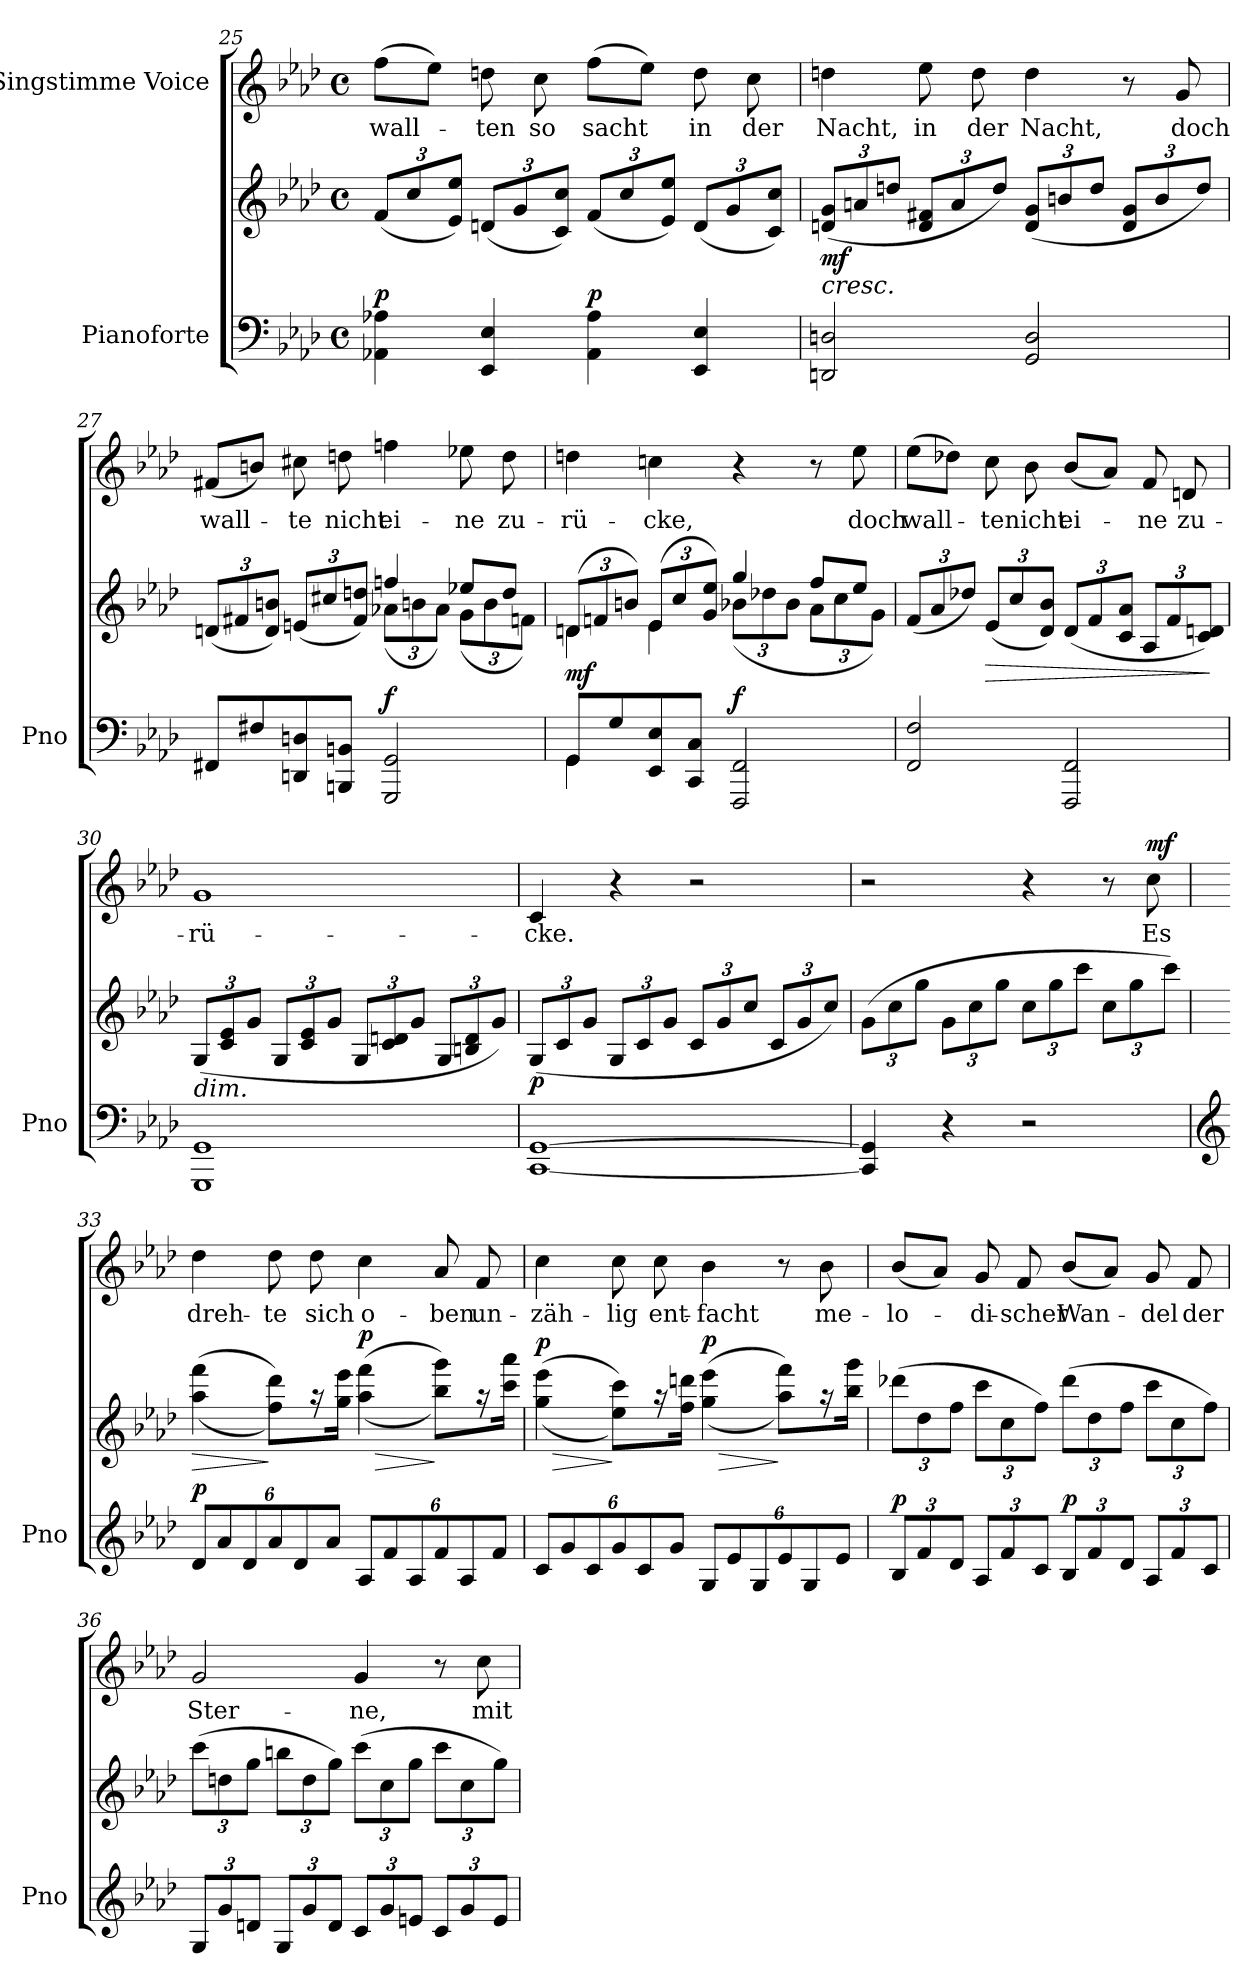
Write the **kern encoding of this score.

**kern	**kern	**dynam	**kern	**text	**dynam
*part2	*part2	*part2	*part1	*part1	*part1
*staff3	*staff2	*staff2/3	*staff1	*staff1	*staff1
*I"Pianoforte	*	*	*I"Singstimme Voice	*	*
*I'Pno	*	*	*	*	*
!!LO:LB:g=z
*clefF4	*clefG2	*	*clefG2	*	*
*k[b-e-a-d-]	*k[b-e-a-d-]	*	*k[b-e-a-d-]	*	*
*M4/4	*M4/4	*	*M4/4	*	*
*met(c)	*met(c)	*	*met(c)	*	*
*	*Xbrackettup	*	*	*	*
=25	=25	=25	=25	=25	=25
!	!	!LO:DY:a=2	!	!LO:LY:b	!
4AA-X\ 4A-X\	(<12f/L	p	(>8ff\L	wall-	.
.	12cc/	.	.	.	.
.	.	.	8ee-\J)	.	.
.	12e-/ 12ee-/J)	.	.	.	.
!	!	!	!	!LO:LY:b	!
4EE-/ 4E-/	(<12dn/L	.	8ddn\	-ten	.
.	12g/	.	.	.	.
!	!	!	!	!LO:LY:b	!
.	.	.	8cc\	so	.
.	12c/ 12cc/J)	.	.	.	.
!	!	!LO:DY:a=2	!	!LO:LY:b	!
4AA-\ 4A-\	(<12f/L	p	(>8ff\L	sacht	.
.	12cc/	.	.	.	.
.	.	.	8ee-\J)	.	.
.	12e-/ 12ee-/J)	.	.	.	.
!	!	!	!	!LO:LY:b	!
4EE-/ 4E-/	(<12d/L	.	8dd\	in	.
.	12g/	.	.	.	.
!	!	!	!	!LO:LY:b	!
.	.	.	8cc\	der	.
.	12c/ 12cc/J)	.	.	.	.
=26	=26	=26	=26	=26	=26
!LO:TX:a:i:t=cresc.	!	!	!	!	!
!	!	!LO:DY:b	!	!LO:LY:b	!
2DDn/ 2Dn/	(<12dn/ 12g/L	mf	4ddn\	Nacht,	.
.	12an/	.	.	.	.
.	12ddn/J	.	.	.	.
!	!	!	!	!LO:LY:b	!
.	12d/ 12f#X/L	.	8ee-\	in	.
.	12a/	.	.	.	.
!	!	!	!	!LO:LY:b	!
.	.	.	8dd\	der	.
.	12dd/J)	.	.	.	.
!	!	!	!	!LO:LY:b	!
2GG/ 2D/	(<12d/ 12g/L	.	4dd\	Nacht,	.
.	12bn/	.	.	.	.
.	12dd/J	.	.	.	.
.	12d/ 12g/L	.	8r	.	.
.	12b/	.	.	.	.
!	!	!	!	!LO:LY:b	!
.	.	.	8g/	doch	.
.	12dd/J)	.	.	.	.
!!LO:LB:g=z
=27	=27	=27	=27	=27	=27
*	*^	*	*	*	*
!	!	!	!	!	!LO:LY:b	!
8FF#X/L	(<12dn/L	2reyy	.	(<8f#X/L	wall-	.
.	12f#X/	.	.	.	.	.
8F#X/	.	.	.	8bn/J)	.	.
.	12d/ 12bn/J)	.	.	.	.	.
!	!	!	!	!	!LO:LY:b	!
8DDn/ 8Dn/	(<12en/L	.	.	8cc#X\	-te	.
.	12cc#X/	.	.	.	.	.
!	!	!	!	!	!LO:LY:b	!
8BBBn/ 8BBn/J	.	.	.	8ddn\	nicht	.
.	12f#/ 12ddn/J)	.	.	.	.	.
!	!	!	!LO:DY:a=2	!	!LO:LY:b	!
2GGG/ 2GG/	4ffn/	(<12a-X\L	f	4ffn\	ei-	.
.	.	12bn\	.	.	.	.
.	.	12a-\J)	.	.	.	.
!	!	!	!	!	!LO:LY:b	!
.	8ee-X/L	(<12g\L	.	8ee-X\	-ne	.
.	.	12b\	.	.	.	.
!	!	!	!	!	!LO:LY:b	!
.	8dd/J	.	.	8dd\	zu-	.
.	.	12fn\J)	.	.	.	.
=28	=28	=28	=28	=28	=28	=28
*^	*	*	*	*	*	*
!	!	!	!	!LO:DY:a=2	!	!LO:LY:b	!
8GG/L	4GG\	(>12dn/L	4d\	mf	4ddn\	rü-	.
.	.	12fn/	.	.	.	.	.
8G/	.	.	.	.	.	.	.
.	.	12bn/J)	.	.	.	.	.
!	!	!	!	!	!	!LO:LY:b	!
8EE-/ 8E-/	2.ryy	(>12e-/L	4e-\	.	4ccn\	-cke,	.
.	.	12cc/	.	.	.	.	.
8CC/ 8C/J	.	.	.	.	.	.	.
.	.	12g/ 12ee-/J)	.	.	.	.	.
!	!	!	!	!LO:DY:a=2	!	!	!
2FFF/ 2FF/	.	4gg/	(<12b-X\L	f	4r	.	.
.	.	.	12dd-X\	.	.	.	.
.	.	.	12b-\J	.	.	.	.
.	.	8ff/L	12a-\L	.	8r	.	.
.	.	.	12cc\	.	.	.	.
!	!	!	!	!	!	!LO:LY:b	!
.	.	8ee-/J	.	.	8ee-\	doch	.
.	.	.	12g\J)	.	.	.	.
*v	*v	*	*	*	*	*	*
=29	=29	=29	=29	=29	=29	=29
!	!	!	!	!	!LO:LY:b	!
*	*v	*v	*	*	*	*
2FF/ 2F/	(<12f/L	.	(>8ee-\L	wall-	.
.	12a-/	.	.	.	.
.	.	.	8dd-X\J)	.	.
.	12dd-X/J)	.	.	.	.
!	!	!LO:HP:b	!	!LO:LY:b	!
.	(<12e-/L	>	8cc\	-te	.
.	12cc/	.	.	.	.
!	!	!	!	!LO:LY:b	!
.	.	.	8b-\	nicht	.
.	12d-/ 12b-/J)	.	.	.	.
!	!	!	!	!LO:LY:b	!
2FFF/ 2FF/	(<12d-/L	.	(<8b-/L	ei-	.
.	12f/	.	.	.	.
.	.	.	8a-/J)	.	.
.	12c/ 12a-/J	.	.	.	.
!	!	!	!	!LO:LY:b	!
.	12A-/L	.	8f/	-ne	.
.	12f/	.	.	.	.
!	!	!	!	!LO:LY:b	!
.	.	.	8dn/	zu-	.
.	12c/ 12dn/J)	.	.	.	.
.	.	]	.	.	.
!!LO:LB:g=z
=30	=30	=30	=30	=30	=30
!	!LO:TX:b:i:t=dim.	!	!	!	!
!	!	!	!	!LO:LY:b	!
1GGG 1GG	(<12G/L	.	1g	-rü-	.
.	12c/ 12e-/	.	.	.	.
.	12g/J	.	.	.	.
.	12G/L	.	.	.	.
.	12c/ 12e-/	.	.	.	.
.	12g/J	.	.	.	.
.	12G/L	.	.	.	.
.	12c/ 12dn/	.	.	.	.
.	12g/J	.	.	.	.
.	12G/L	.	.	.	.
.	12Bn/ 12d/	.	.	.	.
.	12g/J)	.	.	.	.
=31	=31	=31	=31	=31	=31
!	!	!LO:DY:b	!	!LO:LY:b	!
[1CC [1GG	(<12G/L	p	4c/	-cke.	.
.	12c/	.	.	.	.
.	12g/J	.	.	.	.
.	12G/L	.	4r	.	.
.	12c/	.	.	.	.
.	12g/J	.	.	.	.
.	12c/L	.	2r	.	.
.	12g/	.	.	.	.
.	12cc/J	.	.	.	.
.	12c/L	.	.	.	.
.	12g/	.	.	.	.
.	12cc/J)	.	.	.	.
=32	=32	=32	=32	=32	=32
4CC/] 4GG/]	(>12g\L	.	2r	.	.
.	12cc\	.	.	.	.
.	12gg\J	.	.	.	.
4r	12g\L	.	.	.	.
.	12cc\	.	.	.	.
.	12gg\J	.	.	.	.
2r	12cc\L	.	4r	.	.
.	12gg\	.	.	.	.
.	12ccc\J	.	.	.	.
.	12cc\L	.	8r	.	.
.	12gg\	.	.	.	.
!	!	!	!	!LO:LY:b	!LO:DY:a
.	.	.	8cc\	Es	mf
.	12ccc\J)	.	.	.	.
!!LO:PB:g=z
=33	=33	=33	=33	=33	=33
*clefG2	*	*	*	*	*
*Xbrackettup	*	*	*	*	*
!	!	!LO:HP:b	!	!LO:LY:b	!
!	!	!LO:DY:n=1:a=2	!	!	!
12d-/L	(>(<4aa-\ 4fff\	> p	4dd-\	dreh-	.
12a-/	.	.	.	.	.
12d-/	.	.	.	.	.
!	!	!	!	!LO:LY:b	!
12a-/	8ff\ 8ddd-\L))	]	8dd-\	-te	.
12d-/	.	.	.	.	.
!	!	!	!	!LO:LY:b	!
.	16raa	.	8dd-\	sich	.
12a-/J	.	.	.	.	.
.	16gg\ 16eee-\Jk	.	.	.	.
!	!	!LO:HP:b	!	!LO:LY:b	!
!	!	!LO:DY:n=2:a	!	!	!
12A-/L	(>(<4aa-\ 4fff\	> p	4cc\	o-	.
12f/	.	.	.	.	.
12A-/	.	.	.	.	.
!	!	!	!	!LO:LY:b	!
12f/	8bb-\ 8ggg\L))	]	8a-/	-ben	.
12A-/	.	.	.	.	.
!	!	!	!	!LO:LY:b	!
.	16raa	.	8f/	un-	.
12f/J	.	.	.	.	.
.	16ccc\ 16aaa-\Jk	.	.	.	.
=34	=34	=34	=34	=34	=34
!	!	!LO:HP:b	!	!LO:LY:b	!
!	!	!LO:DY:n=1:a	!	!	!
12c/L	(>(<4gg\ 4eee-\	> p	4cc\	-zäh-	.
12g/	.	.	.	.	.
12c/	.	.	.	.	.
!	!	!	!	!LO:LY:b	!
12g/	8ee-\ 8ccc\L))	]	8cc\	-lig	.
12c/	.	.	.	.	.
!	!	!	!	!LO:LY:b	!
.	16raa	.	8cc\	ent-	.
12g/J	.	.	.	.	.
.	16ff\ 16dddn\Jk	.	.	.	.
!	!	!LO:HP:b	!	!LO:LY:b	!
!	!	!LO:DY:n=2:a	!	!	!
12G/L	(>(<4gg\ 4eee-\	> p	4b-\	-facht	.
12e-/	.	.	.	.	.
12G/	.	.	.	.	.
12e-/	8aa-\ 8fff\L))	]	8r	.	.
12G/	.	.	.	.	.
!	!	!	!	!LO:LY:b	!
.	16raa	.	8b-\	me-	.
12e-/J	.	.	.	.	.
.	16bb-\ 16ggg\Jk	.	.	.	.
!!LO:LB:g=z
=35	=35	=35	=35	=35	=35
!	!	!LO:DY:a=2	!	!LO:LY:b	!
12B-/L	(>12ddd-X\L	p	(<8b-/L	lo-	.
12f/	12dd-\	.	.	.	.
.	.	.	8a-/J)	.	.
12d-/J	12ff\J	.	.	.	.
!	!	!	!	!LO:LY:b	!
12A-/L	12ccc\L	.	8g/	di-	.
12f/	12cc\	.	.	.	.
!	!	!	!	!LO:LY:b	!
.	.	.	8f/	-scher	.
12c/J	12ff\J)	.	.	.	.
!	!	!LO:DY:a=2	!	!LO:LY:b	!
12B-/L	(>12ddd-\L	p	(<8b-/L	Wan-	.
12f/	12dd-\	.	.	.	.
.	.	.	8a-/J)	.	.
12d-/J	12ff\J	.	.	.	.
!	!	!	!	!LO:LY:b	!
12A-/L	12ccc\L	.	8g/	-del	.
12f/	12cc\	.	.	.	.
!	!	!	!	!LO:LY:b	!
.	.	.	8f/	der	.
12c/J	12ff\J)	.	.	.	.
=36	=36	=36	=36	=36	=36
!	!	!	!	!LO:LY:b	!
12G/L	(>12ccc\L	.	2g/	Ster-	.
12g/	12ddn\	.	.	.	.
12dn/J	12gg\J	.	.	.	.
12G/L	12bbn\L	.	.	.	.
12g/	12dd\	.	.	.	.
12d/J	12gg\J)	.	.	.	.
!	!	!	!	!LO:LY:b	!
12c/L	(>12ccc\L	.	4g/	-ne,	.
12g/	12cc\	.	.	.	.
12en/J	12gg\J	.	.	.	.
12c/L	12ccc\L	.	8r	.	.
12g/	12cc\	.	.	.	.
!	!	!	!	!LO:LY:b	!
.	.	.	8cc\	mit	.
12e/J	12gg\J)	.	.	.	.
=	=	=	=	=	=
*-	*-	*-	*-	*-	*-
